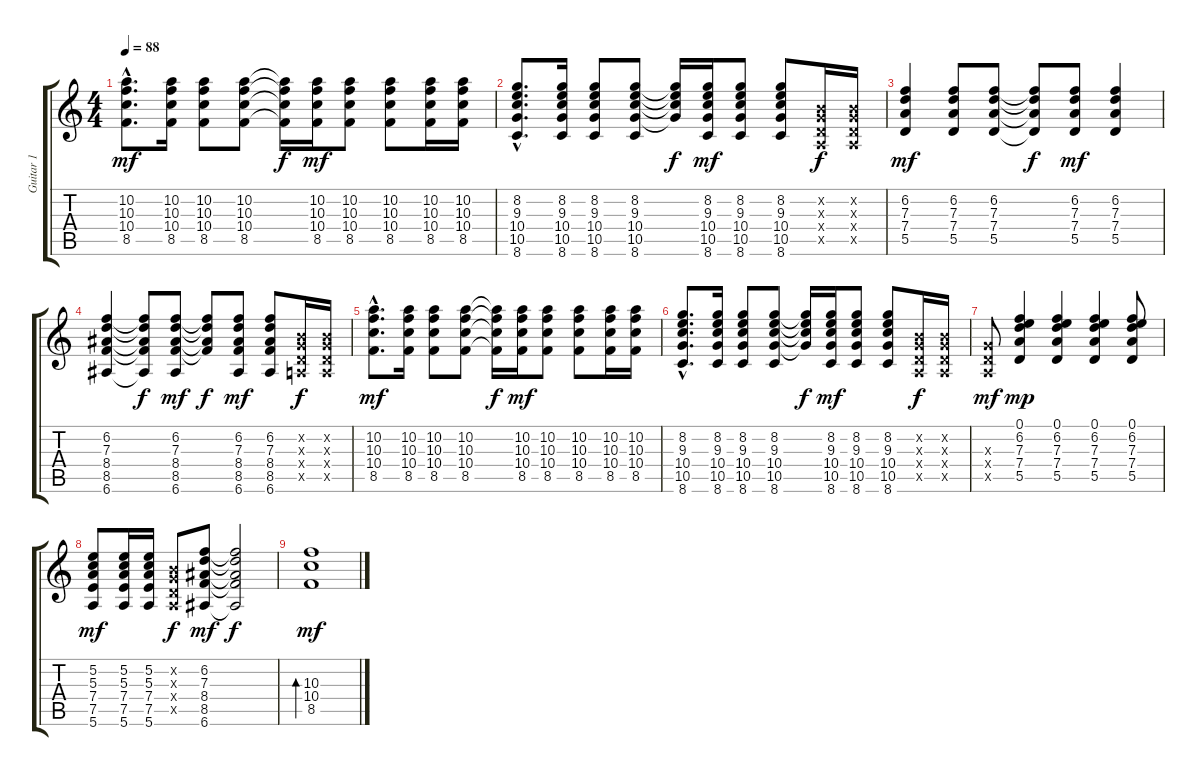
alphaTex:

\track ("Guitar 1" "Guitar 1") {instrument electricguitarclean}
\staff {score tabs}
\tuning (E4 B3 G3 D3 A2 E2) {hide}
\ts (4 4)
\tempo 88
\clef g2
\ks c
(10.2{hac} 10.3{hac} 10.4{hac} 8.5{hac}).8{d dy mf} (10.2 10.3 10.4 8.5).16 (10.2 10.3 10.4 8.5).8 (10.2 10.3 10.4 8.5).8 (10.2{t} 10.3{t} 10.4{t} 8.5{t}).16{dy f} (10.2 10.3 10.4 8.5).16{dy mf} (10.2 10.3 10.4 8.5).8 (10.2 10.3 10.4 8.5).8 (10.2 10.3 10.4 8.5).16 (10.2 10.3 10.4 8.5).16 |
(8.2{hac} 9.3{hac} 10.4{hac} 10.5{hac} 8.6{hac}).8{d} (8.2 9.3 10.4 10.5 8.6).16 (8.2 9.3 10.4 10.5 8.6).8 (8.2 9.3 10.4 10.5 8.6).8 (8.2{t} 9.3{t} 10.4{t} 10.5{t}).16{dy f} (8.2 9.3 10.4 10.5 8.6).16{dy mf} (8.2 9.3 10.4 10.5 8.6).8 (8.2 9.3 10.4 10.5 8.6).8 (0.2{x} 0.3{x} 0.4{x} 0.5{x}).16{dy f} (0.2{x} 0.3{x} 0.4{x} 0.5{x}).16 |
(6.2 7.3 7.4 5.5).4{dy mf} (6.2 7.3 7.4 5.5).8 (6.2 7.3 7.4 5.5).8 (6.2{t} 7.3{t} 7.4{t} 5.5{t}).8{dy f} (6.2 7.3 7.4 5.5).8{dy mf} (6.2 7.3 7.4 5.5).4 |
(6.2 7.3 8.4 8.5 6.6).4 (6.2{t} 7.3{t} 8.4{t} 8.5{t} 6.6{t}).8{dy f} (6.2 7.3 8.4 8.5 6.6).8{dy mf} (6.2{t} 7.3{t} 8.4{t} 8.5{t}).8{dy f} (6.2 7.3 8.4 8.5 6.6).8{dy mf} (6.2 7.3 8.4 8.5 6.6).8 (0.2{x} 0.3{x} 0.4{x} 0.5{x}).16{dy f} (0.2{x} 0.3{x} 0.4{x} 0.5{x}).16 |
(10.2{hac} 10.3{hac} 10.4{hac} 8.5{hac}).8{d dy mf} (10.2 10.3 10.4 8.5).16 (10.2 10.3 10.4 8.5).8 (10.2 10.3 10.4 8.5).8 (10.2{t} 10.3{t} 10.4{t} 8.5{t}).16{dy f} (10.2 10.3 10.4 8.5).16{dy mf} (10.2 10.3 10.4 8.5).8 (10.2 10.3 10.4 8.5).8 (10.2 10.3 10.4 8.5).16 (10.2 10.3 10.4 8.5).16 |
(8.2{hac} 9.3{hac} 10.4{hac} 10.5{hac} 8.6{hac}).8{d} (8.2 9.3 10.4 10.5 8.6).16 (8.2 9.3 10.4 10.5 8.6).8 (8.2 9.3 10.4 10.5 8.6).8 (8.2{t} 9.3{t} 10.4{t} 10.5{t}).16{dy f} (8.2 9.3 10.4 10.5 8.6).16{dy mf} (8.2 9.3 10.4 10.5 8.6).8 (8.2 9.3 10.4 10.5 8.6).8 (0.2{x} 0.3{x} 0.4{x} 0.5{x}).16{dy f} (0.2{x} 0.3{x} 0.4{x} 0.5{x}).16 |
(0.3{x} 0.4{x} 0.5{x}).8{dy mf} (0.1 6.2 7.3 7.4 5.5).4{dy mp} (0.1 6.2 7.3 7.4 5.5).4 (0.1 6.2 7.3 7.4 5.5).4 (0.1 6.2 7.3 7.4 5.5).8 |
(5.2 5.3 7.4 7.5 5.6).8{dy mf} (5.2 5.3 7.4 7.5 5.6).16 (5.2 5.3 7.4 7.5 5.6).16 (0.2{x} 0.3{x} 0.4{x} 0.5{x}).8{dy f} (6.2 7.3 8.4 8.5 6.6).8{dy mf} (6.2{t} 7.3{t} 8.4{t} 8.5{t} 6.6{t}).2{dy f} |
(10.3 10.4 8.5).1{bd 120 dy mf}
